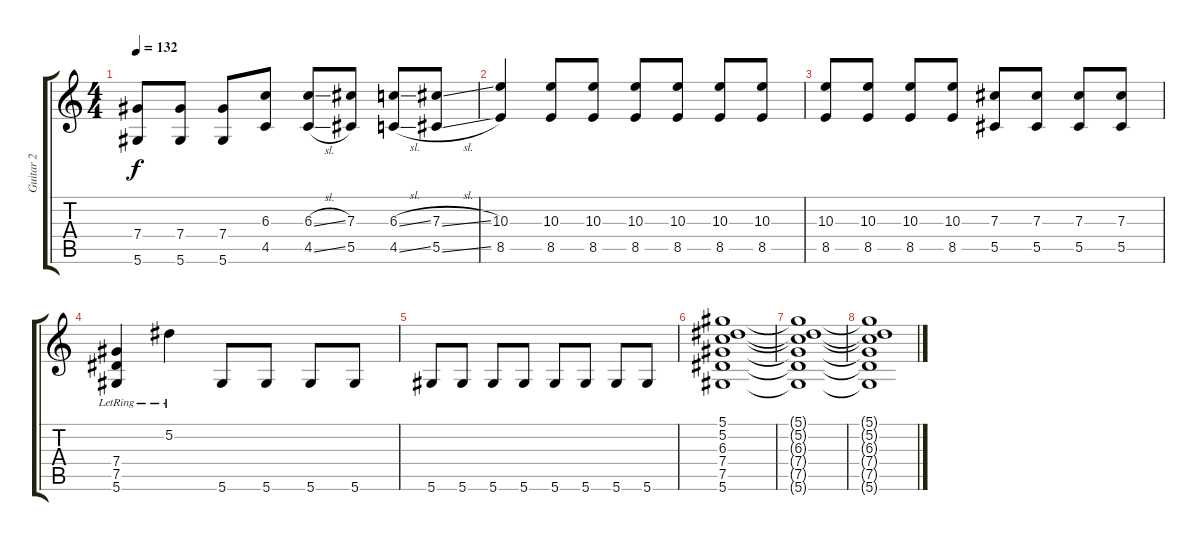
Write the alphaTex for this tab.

\track ("Guitar 2" "Guitar 2") {instrument distortionguitar}
\staff {score tabs}
\tuning (Eb4 Bb3 Gb3 Db3 Ab2 Eb2) {hide}
\ts (4 4)
\tempo 132
\clef g2
\ks c
(7.4 5.6).8{dy f} (7.4 5.6).8 (7.4 5.6).8 (6.3 4.5).8 (6.3{sl} 4.5{sl}).8 (7.3 5.5).8 (6.3{sl} 4.5{sl}).8 (7.3{sl} 5.5{sl}).8 |
(10.3 8.5).4 (10.3 8.5).8 (10.3 8.5).8 (10.3 8.5).8 (10.3 8.5).8 (10.3 8.5).8 (10.3 8.5).8 |
(10.3 8.5).8 (10.3 8.5).8 (10.3 8.5).8 (10.3 8.5).8 (7.3 5.5).8 (7.3 5.5).8 (7.3 5.5).8 (7.3 5.5).8 |
(7.4{lr} 7.5{lr} 5.6{lr}).4{instrument electricguitarjazz} 5.2{lr}.4 5.6.8 5.6.8 5.6.8 5.6.8 |
5.6.8 5.6.8 5.6.8 5.6.8 5.6.8 5.6.8 5.6.8 5.6.8 |
(5.1 5.2 6.3 7.4 7.5 5.6).1{instrument electricguitarjazz} |
(5.1{t} 5.2{t} 6.3{t} 7.4{t} 7.5{t} 5.6{t}).1 |
(5.1{t} 5.2{t} 6.3{t} 7.4{t} 7.5{t} 5.6{t}).1
